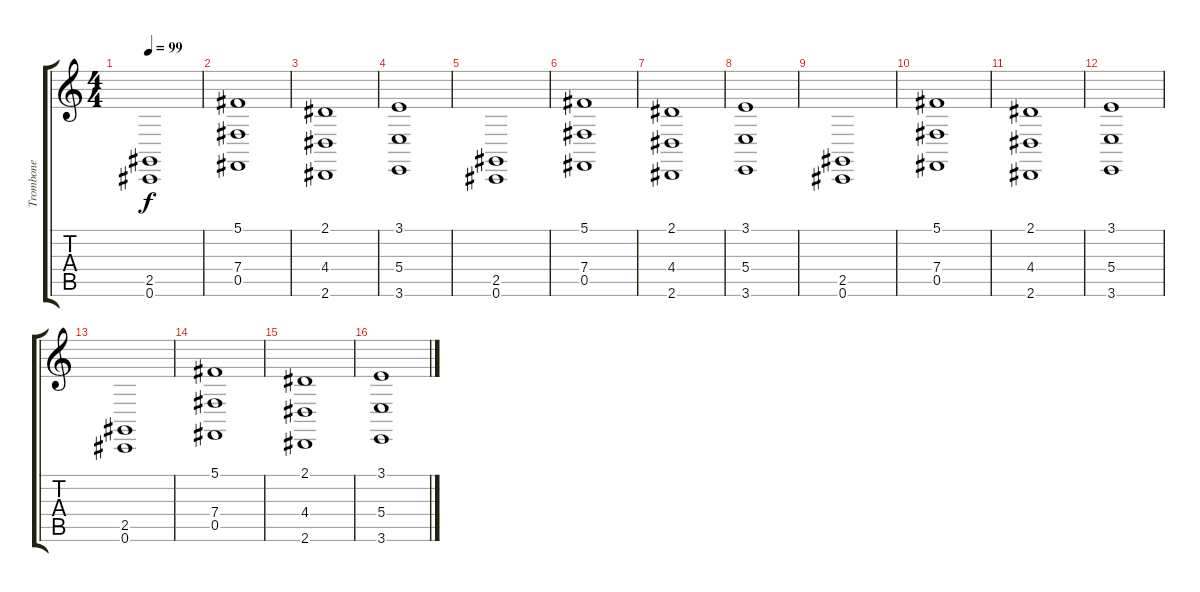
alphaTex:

\track ("Trombone" "Trombone") {instrument trombone}
\staff {score tabs}
\tuning (Db4 Ab3 E3 B2 Gb2 Db2) {hide}
\ts (4 4)
\tempo 99
\clef g2
\ks c
(2.5 0.6).1{dy f instrument trombone} |
(5.1 7.4 0.5).1 |
(2.1 4.4 2.6).1 |
(3.1 5.4 3.6).1 |
(2.5 0.6).1 |
(5.1 7.4 0.5).1 |
(2.1 4.4 2.6).1 |
(3.1 5.4 3.6).1 |
(2.5 0.6).1 |
(5.1 7.4 0.5).1 |
(2.1 4.4 2.6).1 |
(3.1 5.4 3.6).1 |
(2.5 0.6).1 |
(5.1 7.4 0.5).1 |
(2.1 4.4 2.6).1 |
(3.1 5.4 3.6).1
